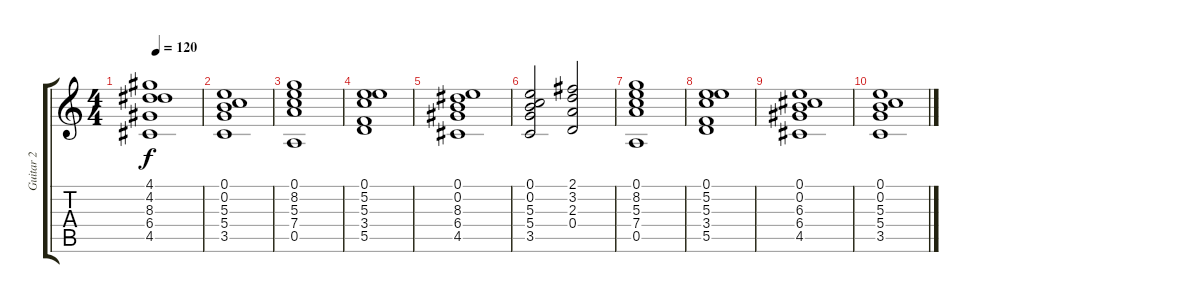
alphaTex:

\track ("Guitar 2" "Guitar 2") {instrument overdrivenguitar}
\staff {score tabs}
\tuning (E4 B3 G3 D3 A2 E2) {hide}
\ts (4 4)
\tempo 120
\clef g2
\ks c
(4.1 4.2 8.3 6.4 4.5).1{dy f} |
(0.1 0.2 5.3 5.4 3.5).1 |
(0.1 8.2 5.3 7.4 0.5).1 |
(0.1 5.2 5.3 3.4 5.5).1 |
(0.1 0.2 8.3 6.4 4.5).1 |
(0.1 0.2 5.3 5.4 3.5).2 (2.1 3.2 2.3 0.4).2 |
(0.1 8.2 5.3 7.4 0.5).1 |
(0.1 5.2 5.3 3.4 5.5).1 |
(0.1 0.2 6.3 6.4 4.5).1 |
(0.1 0.2 5.3 5.4 3.5).1
